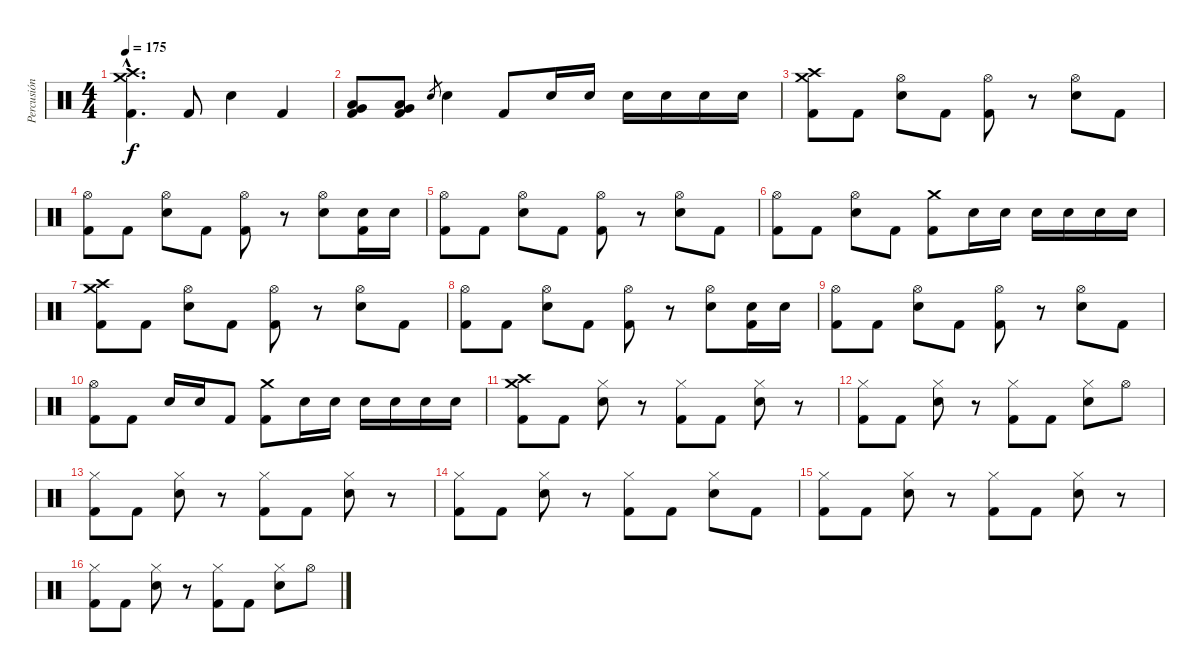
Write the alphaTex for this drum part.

\track ("Percusión" "Percusión") {instrument percussion}
\staff {score}
\articulation defaults
\ts (4 4)
\tempo 175
\clef neutral
\ks c
("Crash high (hit)"{hac} "Crash medium (hit)"{hac} "Kick (hit) 2"{hac}).4{d dy f} "Kick (hit) 2".8 "Electric Snare (hit)".4 "Kick (hit) 2".4 |
("Low Tom (hit)" "Very Low Tom (hit)" "Kick (hit) 2").8 ("Low Tom (hit)" "Very Low Tom (hit)" "Kick (hit) 2").8 "Electric Snare (hit)".8{gr} "Electric Snare (hit)".4 "Kick (hit) 2".8 "Electric Snare (hit)".16 "Electric Snare (hit)".16 "Electric Snare (hit)".16 "Electric Snare (hit)".16 "Electric Snare (hit)".16 "Electric Snare (hit)".16 |
("Crash medium (hit)" "Crash high (hit)" "Kick (hit) 2").8 "Kick (hit) 2".8 ("Hi-Hat (open)" "Electric Snare (hit)").8 "Kick (hit) 2".8 ("Hi-Hat (open)" "Kick (hit) 2").8 r.8 ("Hi-Hat (open)" "Electric Snare (hit)").8 "Kick (hit) 2".8 |
("Hi-Hat (open)" "Kick (hit) 2").8 "Kick (hit) 2".8 ("Hi-Hat (open)" "Electric Snare (hit)").8 "Kick (hit) 2".8 ("Hi-Hat (open)" "Kick (hit) 2").8 r.8 ("Hi-Hat (open)" "Electric Snare (hit)").8 ("Electric Snare (hit)" "Kick (hit) 2").16 "Electric Snare (hit)".16 |
("Hi-Hat (open)" "Kick (hit) 2").8 "Kick (hit) 2".8 ("Hi-Hat (open)" "Electric Snare (hit)").8 "Kick (hit) 2".8 ("Hi-Hat (open)" "Kick (hit) 2").8 r.8 ("Hi-Hat (open)" "Electric Snare (hit)").8 "Kick (hit) 2".8 |
("Hi-Hat (open)" "Kick (hit) 2").8 "Kick (hit) 2".8 ("Hi-Hat (open)" "Electric Snare (hit)").8 "Kick (hit) 2".8 ("Crash medium (hit)" "Kick (hit) 2").8 "Electric Snare (hit)".16 "Electric Snare (hit)".16 "Electric Snare (hit)".16 "Electric Snare (hit)".16 "Electric Snare (hit)".16 "Electric Snare (hit)".16 |
("Crash medium (hit)" "Crash high (hit)" "Kick (hit) 2").8 "Kick (hit) 2".8 ("Hi-Hat (open)" "Electric Snare (hit)").8 "Kick (hit) 2".8 ("Hi-Hat (open)" "Kick (hit) 2").8 r.8 ("Hi-Hat (open)" "Electric Snare (hit)").8 "Kick (hit) 2".8 |
("Hi-Hat (open)" "Kick (hit) 2").8 "Kick (hit) 2".8 ("Hi-Hat (open)" "Electric Snare (hit)").8 "Kick (hit) 2".8 ("Hi-Hat (open)" "Kick (hit) 2").8 r.8 ("Hi-Hat (open)" "Electric Snare (hit)").8 ("Electric Snare (hit)" "Kick (hit) 2").16 "Electric Snare (hit)".16 |
("Hi-Hat (open)" "Kick (hit) 2").8 "Kick (hit) 2".8 ("Hi-Hat (open)" "Electric Snare (hit)").8 "Kick (hit) 2".8 ("Hi-Hat (open)" "Kick (hit) 2").8 r.8 ("Hi-Hat (open)" "Electric Snare (hit)").8 "Kick (hit) 2".8 |
("Hi-Hat (open)" "Kick (hit) 2").8 "Kick (hit) 2".8 "Electric Snare (hit)".16 "Electric Snare (hit)".16 "Kick (hit) 2".8 ("Crash medium (hit)" "Kick (hit) 2").8 "Electric Snare (hit)".16 "Electric Snare (hit)".16 "Electric Snare (hit)".16 "Electric Snare (hit)".16 "Electric Snare (hit)".16 "Electric Snare (hit)".16 |
("Crash high (hit)" "Crash medium (hit)" "Kick (hit) 2").8 "Kick (hit) 2".8 ("Hi-Hat (closed)" "Electric Snare (hit)").8 r.8 ("Hi-Hat (closed)" "Kick (hit) 2").8 "Kick (hit) 2".8 ("Hi-Hat (closed)" "Electric Snare (hit)").8 r.8 |
("Hi-Hat (closed)" "Kick (hit) 2").8 "Kick (hit) 2".8 ("Hi-Hat (closed)" "Electric Snare (hit)").8 r.8 ("Hi-Hat (closed)" "Kick (hit) 2").8 "Kick (hit) 2".8 ("Hi-Hat (closed)" "Electric Snare (hit)").8 "Hi-Hat (open)".8 |
("Hi-Hat (closed)" "Kick (hit) 2").8 "Kick (hit) 2".8 ("Hi-Hat (closed)" "Electric Snare (hit)").8 r.8 ("Hi-Hat (closed)" "Kick (hit) 2").8 "Kick (hit) 2".8 ("Hi-Hat (closed)" "Electric Snare (hit)").8 r.8 |
("Hi-Hat (closed)" "Kick (hit) 2").8 "Kick (hit) 2".8 ("Hi-Hat (closed)" "Electric Snare (hit)").8 r.8 ("Hi-Hat (closed)" "Kick (hit) 2").8 "Kick (hit) 2".8 ("Hi-Hat (closed)" "Electric Snare (hit)").8 "Kick (hit) 2".8 |
("Hi-Hat (closed)" "Kick (hit) 2").8 "Kick (hit) 2".8 ("Hi-Hat (closed)" "Electric Snare (hit)").8 r.8 ("Hi-Hat (closed)" "Kick (hit) 2").8 "Kick (hit) 2".8 ("Hi-Hat (closed)" "Electric Snare (hit)").8 r.8 |
("Hi-Hat (closed)" "Kick (hit) 2").8 "Kick (hit) 2".8 ("Hi-Hat (closed)" "Electric Snare (hit)").8 r.8 ("Hi-Hat (closed)" "Kick (hit) 2").8 "Kick (hit) 2".8 ("Hi-Hat (closed)" "Electric Snare (hit)").8 "Hi-Hat (open)".8
